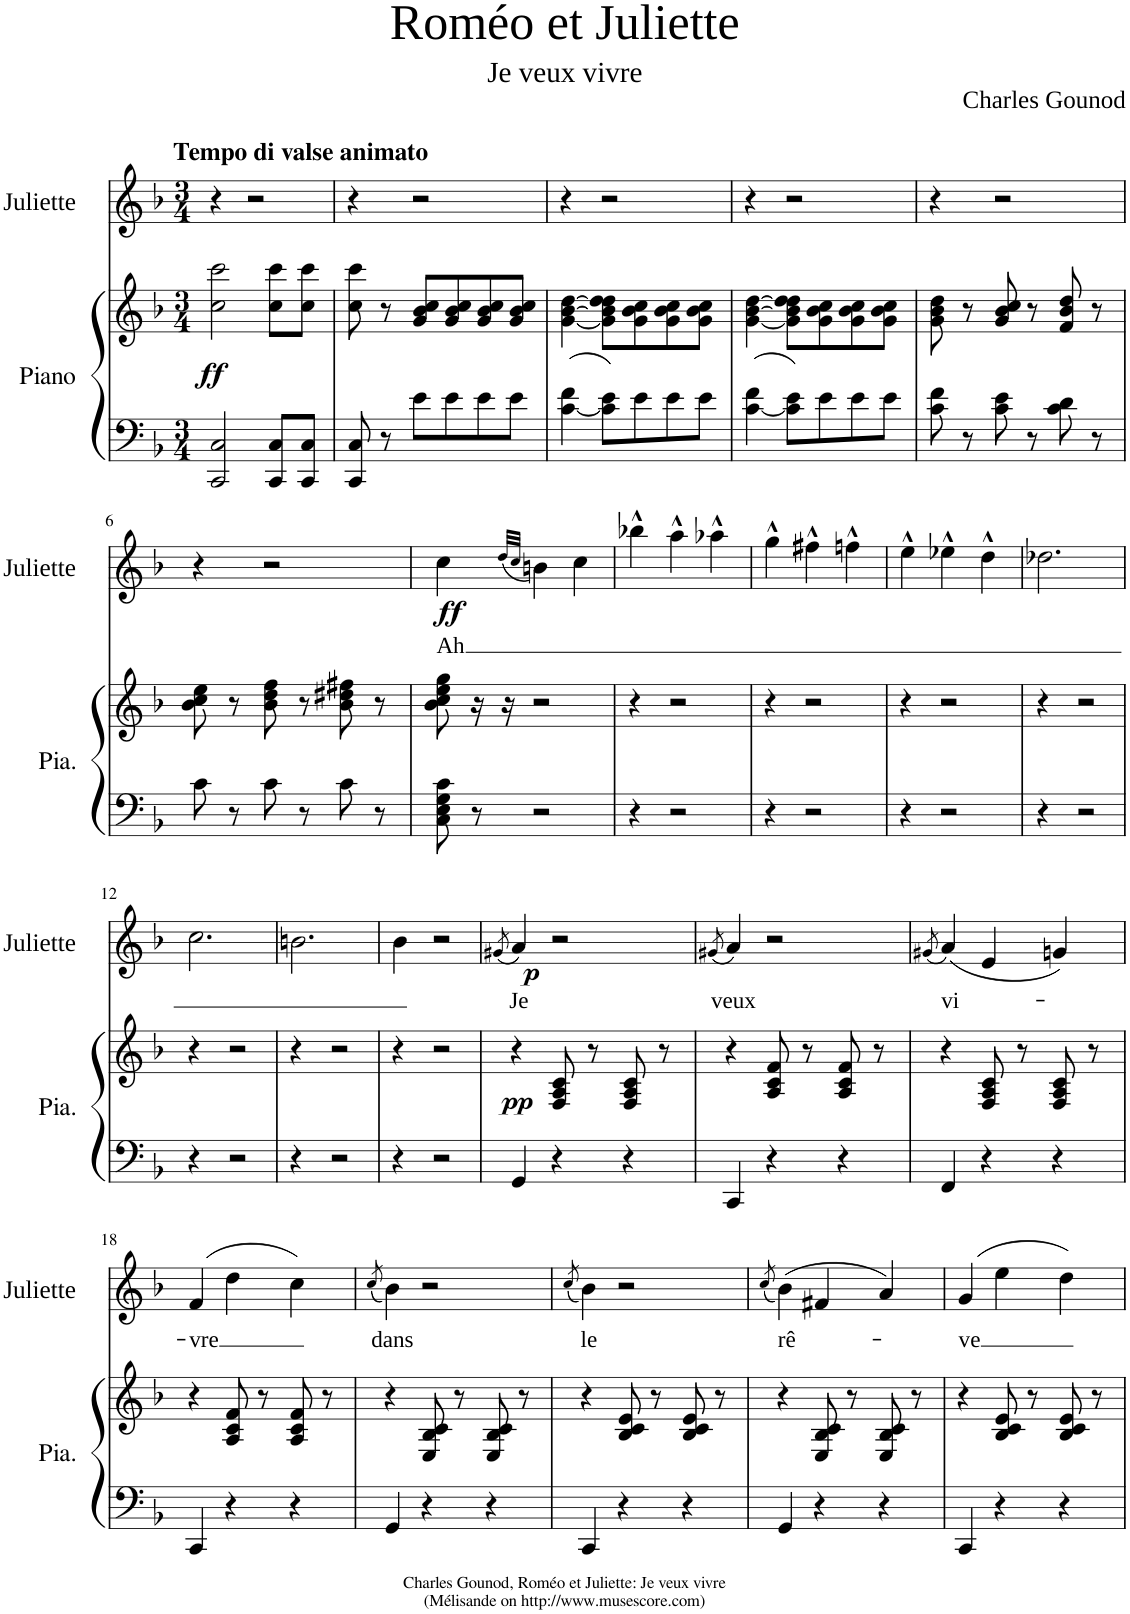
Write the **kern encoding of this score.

**kern	**kern	**dynam	**kern	**text	**dynam
*part2	*part2	*part2	*part1	*part1	*part1
*staff3	*staff2	*staff2/3	*staff1	*staff1	*staff1
*I"Piano	*	*	*I"Juliette	*	*
*I'Pia.	*	*	*I'Juliette	*	*
*clefF4	*clefG2	*	*clefG2	*	*
*k[b-]	*k[b-]	*	*k[b-]	*	*
*M3/4	*M3/4	*	*M3/4	*	*
=1	=1	=1	=1	=1	=1
!	!	!	!LO:TX:a:B:t=Tempo di valse animato	!	!
!	!	!LO:DY:b	!	!	!
2CC/ 2C/	2cc\ 2ccc\	ff	4r	.	.
.	.	.	2r	.	.
8CC/ 8C/L	8cc\ 8ccc\L	.	.	.	.
8CC/ 8C/J	8cc\ 8ccc\J	.	.	.	.
=2	=2	=2	=2	=2	=2
8CC/ 8C/	8cc\ 8ccc\	.	4r	.	.
8r	8r	.	.	.	.
8e\L	8g/ 8b-/ 8cc/L	.	2r	.	.
8e\	8g/ 8b-/ 8cc/	.	.	.	.
8e\	8g/ 8b-/ 8cc/	.	.	.	.
8e\J	8g/ 8b-/ 8cc/J	.	.	.	.
=3	=3	=3	=3	=3	=3
[4c\ 4f\	[4g\ [4b-\ [4dd\	.	4r	.	.
8c\] 8e\L	8g\] 8b-\] 8dd\] 8dd\L	.	2r	.	.
8e\	8g\ 8b-\ 8cc\	.	.	.	.
8e\	8g\ 8b-\ 8cc\	.	.	.	.
8e\J	8g\ 8b-\ 8cc\J	.	.	.	.
=4	=4	=4	=4	=4	=4
[4c\ 4f\	[4g\ [4b-\ [4dd\	.	4r	.	.
8c\] 8e\L	8g\] 8b-\] 8dd\] 8dd\L	.	2r	.	.
8e\	8g\ 8b-\ 8cc\	.	.	.	.
8e\	8g\ 8b-\ 8cc\	.	.	.	.
8e\J	8g\ 8b-\ 8cc\J	.	.	.	.
=5	=5	=5	=5	=5	=5
8c\ 8f\	8g\ 8b-\ 8dd\	.	4r	.	.
8r	8r	.	.	.	.
8c\ 8e\	8g/ 8b-/ 8cc/	.	2r	.	.
8r	8r	.	.	.	.
8c\ 8d\	8f/ 8b-/ 8dd/	.	.	.	.
8r	8r	.	.	.	.
!!LO:LB:g=z
=6	=6	=6	=6	=6	=6
8c\	8b-\ 8cc\ 8ee\	.	4r	.	.
8r	8r	.	.	.	.
8c\	8b-\ 8dd\ 8ff\	.	2r	.	.
8r	8r	.	.	.	.
8c\	8b-\ 8dd#X\ 8ff#X\	.	.	.	.
8r	8r	.	.	.	.
=7	=7	=7	=7	=7	=7
!	!	!	!	!LO:LY:b	!LO:DY:b
8C\ 8E\ 8G\ 8c\	8b-\ 8cc\ 8ee\ 8gg\	.	4cc\	Ah	ff
8r	16r	.	.	.	.
.	16r	.	.	.	.
.	.	.	(32qdd/LLL	.	.
.	.	.	32qcc/JJJ	.	.
2r	2r	.	4bn\)	.	.
.	.	.	4cc\	.	.
=8	=8	=8	=8	=8	=8
4r	4r	.	4bb-X^^\	.	.
2r	2r	.	4aa^^\	.	.
.	.	.	4aa-X^^\	.	.
=9	=9	=9	=9	=9	=9
4r	4r	.	4gg^^\	.	.
2r	2r	.	4ff#X^^\	.	.
.	.	.	4ffn^^\	.	.
=10	=10	=10	=10	=10	=10
4r	4r	.	4ee^^\	.	.
2r	2r	.	4ee-X^^\	.	.
.	.	.	4dd^^\	.	.
=11	=11	=11	=11	=11	=11
4r	4r	.	2.dd-X\	.	.
2r	2r	.	.	.	.
!!LO:LB:g=z
=12	=12	=12	=12	=12	=12
4r	4r	.	2.cc\	.	.
2r	2r	.	.	.	.
=13	=13	=13	=13	=13	=13
4r	4r	.	2.bn\	.	.
2r	2r	.	.	.	.
=14	=14	=14	=14	=14	=14
4r	4r	.	4b-\	.	.
2r	2r	.	2r	.	.
=15	=15	=15	=15	=15	=15
.	.	.	(8qg#X/	.	.
!	!	!LO:DY:b	!	!LO:LY:b	!LO:DY:b
4GG/	4r	pp	4a/)	Je	p
4r	8F/ 8A/ 8c/	.	2r	.	.
.	8r	.	.	.	.
4r	8F/ 8A/ 8c/	.	.	.	.
.	8r	.	.	.	.
=16	=16	=16	=16	=16	=16
.	.	.	(8qg#X/	.	.
!	!	!	!	!LO:LY:b	!
4CC/	4r	.	4a/)	veux	.
4r	8A/ 8c/ 8f/	.	2r	.	.
.	8r	.	.	.	.
4r	8A/ 8c/ 8f/	.	.	.	.
.	8r	.	.	.	.
=17	=17	=17	=17	=17	=17
.	.	.	(8qg#X/	.	.
!	!	!	!	!LO:LY:b	!
4FF/	4r	.	(4a/)	vi-	.
4r	8F/ 8A/ 8c/	.	4e/	.	.
.	8r	.	.	.	.
4r	8F/ 8A/ 8c/	.	4gn/)	.	.
.	8r	.	.	.	.
!!LO:LB:g=z
=18	=18	=18	=18	=18	=18
!	!	!	!	!LO:LY:b	!
4CC/	4r	.	(4f/	-vre	.
4r	8A/ 8c/ 8f/	.	4dd\	.	.
.	8r	.	.	.	.
4r	8A/ 8c/ 8f/	.	4cc\)	.	.
.	8r	.	.	.	.
=19	=19	=19	=19	=19	=19
.	.	.	(8qcc/	.	.
!	!	!	!	!LO:LY:b	!
4GG/	4r	.	4b-\)	dans	.
4r	8E/ 8B-/ 8c/	.	2r	.	.
.	8r	.	.	.	.
4r	8E/ 8B-/ 8c/	.	.	.	.
.	8r	.	.	.	.
=20	=20	=20	=20	=20	=20
.	.	.	(8qcc/	.	.
!	!	!	!	!LO:LY:b	!
4CC/	4r	.	4b-\)	le	.
4r	8B-/ 8c/ 8e/	.	2r	.	.
.	8r	.	.	.	.
4r	8B-/ 8c/ 8e/	.	.	.	.
.	8r	.	.	.	.
=21	=21	=21	=21	=21	=21
.	.	.	(8qcc/	.	.
!	!	!	!	!LO:LY:b	!
4GG/	4r	.	(4b-\)	rê-	.
4r	8E/ 8B-/ 8c/	.	4f#X/	.	.
.	8r	.	.	.	.
4r	8E/ 8B-/ 8c/	.	4a/)	.	.
.	8r	.	.	.	.
=22	=22	=22	=22	=22	=22
!	!	!	!	!LO:LY:b	!
4CC/	4r	.	(4g/	-ve	.
4r	8B-/ 8c/ 8e/	.	4ee\	.	.
.	8r	.	.	.	.
4r	8B-/ 8c/ 8e/	.	4dd\)	.	.
.	8r	.	.	.	.
=	=	=	=	=	=
*-	*-	*-	*-	*-	*-
